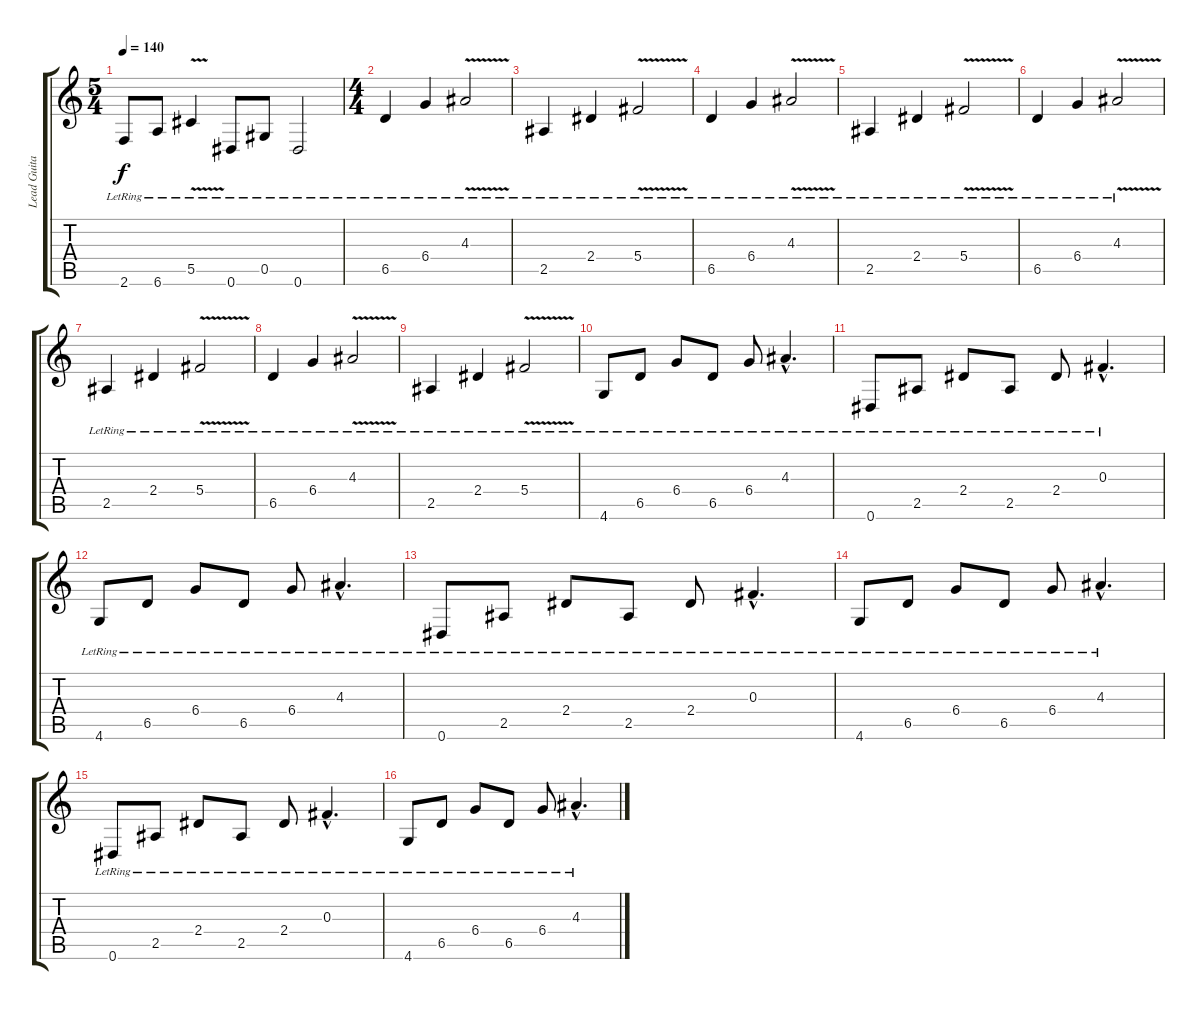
\track ("Lead Guitar" "Lead Guita") {instrument electricguitarclean}
\staff {score tabs}
\tuning (Eb4 Bb3 Gb3 Db3 Ab2 Eb2) {hide}
\ts (5 4)
\tempo 140
\clef g2
\ks c
2.6{lr}.8{dy f} 6.6{lr}.8 5.5{v lr}.4 0.6{lr}.8 0.5{lr}.8 0.6{lr}.2 |
\ts (4 4)
6.5{lr}.4 6.4{lr}.4 4.3{v lr}.2 |
2.5{lr}.4 2.4{lr}.4 5.4{v lr}.2 |
6.5{lr}.4 6.4{lr}.4 4.3{v lr}.2 |
2.5{lr}.4 2.4{lr}.4 5.4{v lr}.2 |
6.5{lr}.4 6.4{lr}.4 4.3{v lr}.2 |
2.5{lr}.4 2.4{lr}.4 5.4{v lr}.2 |
6.5{lr}.4 6.4{lr}.4 4.3{v lr}.2 |
2.5{lr}.4 2.4{lr}.4 5.4{v lr}.2 |
4.6{lr}.8 6.5{lr}.8 6.4{lr}.8 6.5{lr}.8 6.4{lr}.8 4.3{hac lr}.4{d} |
0.6{lr}.8 2.5{lr}.8 2.4{lr}.8 2.5{lr}.8 2.4{lr}.8 0.3{hac lr}.4{d} |
4.6{lr}.8 6.5{lr}.8 6.4{lr}.8 6.5{lr}.8 6.4{lr}.8 4.3{hac lr}.4{d} |
0.6{lr}.8 2.5{lr}.8 2.4{lr}.8 2.5{lr}.8 2.4{lr}.8 0.3{hac lr}.4{d} |
4.6{lr}.8 6.5{lr}.8 6.4{lr}.8 6.5{lr}.8 6.4{lr}.8 4.3{hac lr}.4{d} |
0.6{lr}.8 2.5{lr}.8 2.4{lr}.8 2.5{lr}.8 2.4{lr}.8 0.3{hac lr}.4{d} |
4.6{lr}.8 6.5{lr}.8 6.4{lr}.8 6.5{lr}.8 6.4{lr}.8 4.3{hac lr}.4{d}
